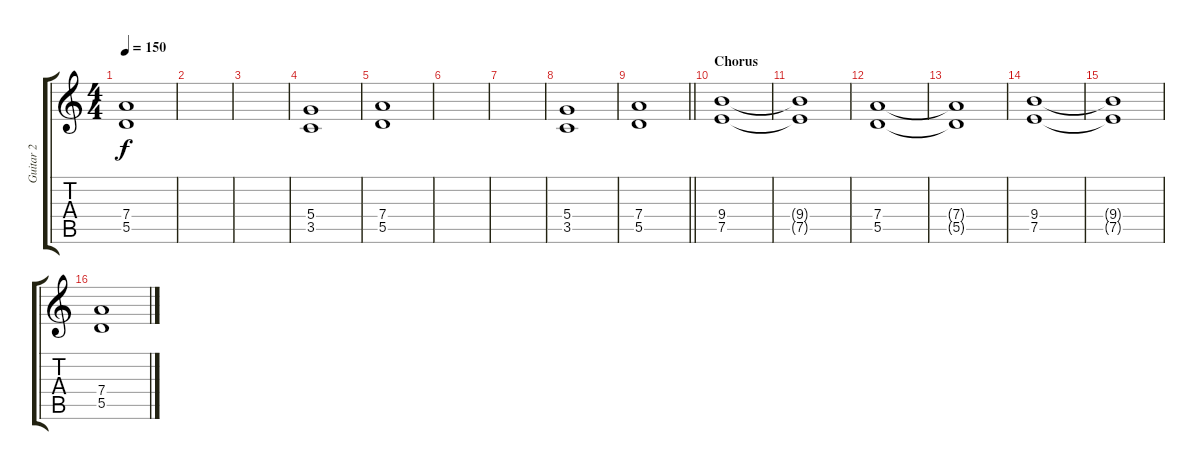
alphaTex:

\track ("Guitar 2" "Guitar 2") {instrument distortionguitar}
\staff {score tabs}
\tuning (E4 B3 G3 D3 A2 E2) {hide}
\ts (4 4)
\tempo 150
\clef g2
\ks c
(7.4 5.5).1{dy f} |
|
|
(5.4 3.5).1 |
(7.4 5.5).1 |
|
|
(5.4 3.5).1 |
\barLineRight lightlight
(7.4 5.5).1 |
\section ("" "Chorus")
(9.4 7.5).1 |
(9.4{t} 7.5{t}).1 |
(7.4 5.5).1 |
(7.4{t} 5.5{t}).1 |
(9.4 7.5).1 |
(9.4{t} 7.5{t}).1 |
(7.4 5.5).1
